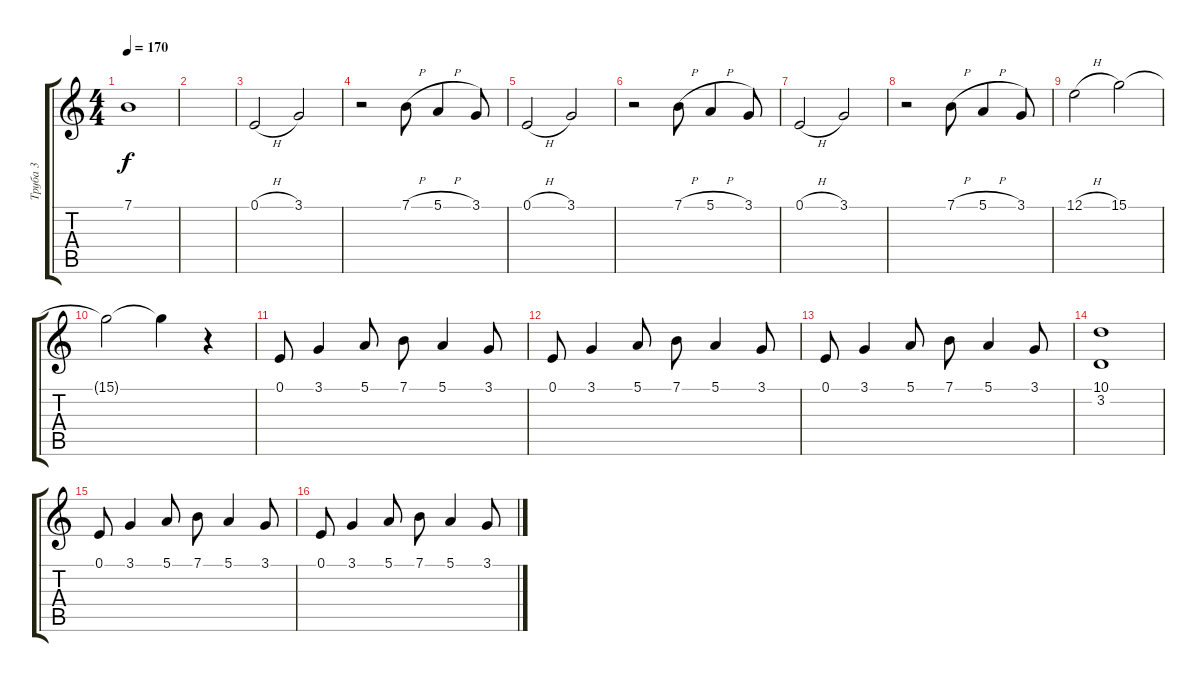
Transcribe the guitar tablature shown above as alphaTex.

\track ("Труба 3" "Труба 3") {instrument tuba}
\staff {score tabs}
\tuning (E4 B3 G3 D3 A2 E2) {hide}
\ts (4 4)
\tempo 170
\clef g2
\ks c
7.1{t}.1{dy f} |
|
0.1{h}.2 3.1.2 |
r.2 7.1{h}.8 5.1{h}.4 3.1.8 |
0.1{h}.2 3.1.2 |
r.2 7.1{h}.8 5.1{h}.4 3.1.8 |
0.1{h}.2 3.1.2 |
r.2 7.1{h}.8 5.1{h}.4 3.1.8 |
12.1{h}.2 15.1.2 |
15.1{t}.2 15.1{t}.4 r.4 |
0.1.8 3.1.4 5.1.8 7.1.8 5.1.4 3.1.8 |
0.1.8 3.1.4 5.1.8 7.1.8 5.1.4 3.1.8 |
0.1.8 3.1.4 5.1.8 7.1.8 5.1.4 3.1.8 |
(10.1 3.2).1 |
0.1.8 3.1.4 5.1.8 7.1.8 5.1.4 3.1.8 |
0.1.8 3.1.4 5.1.8 7.1.8 5.1.4 3.1.8
